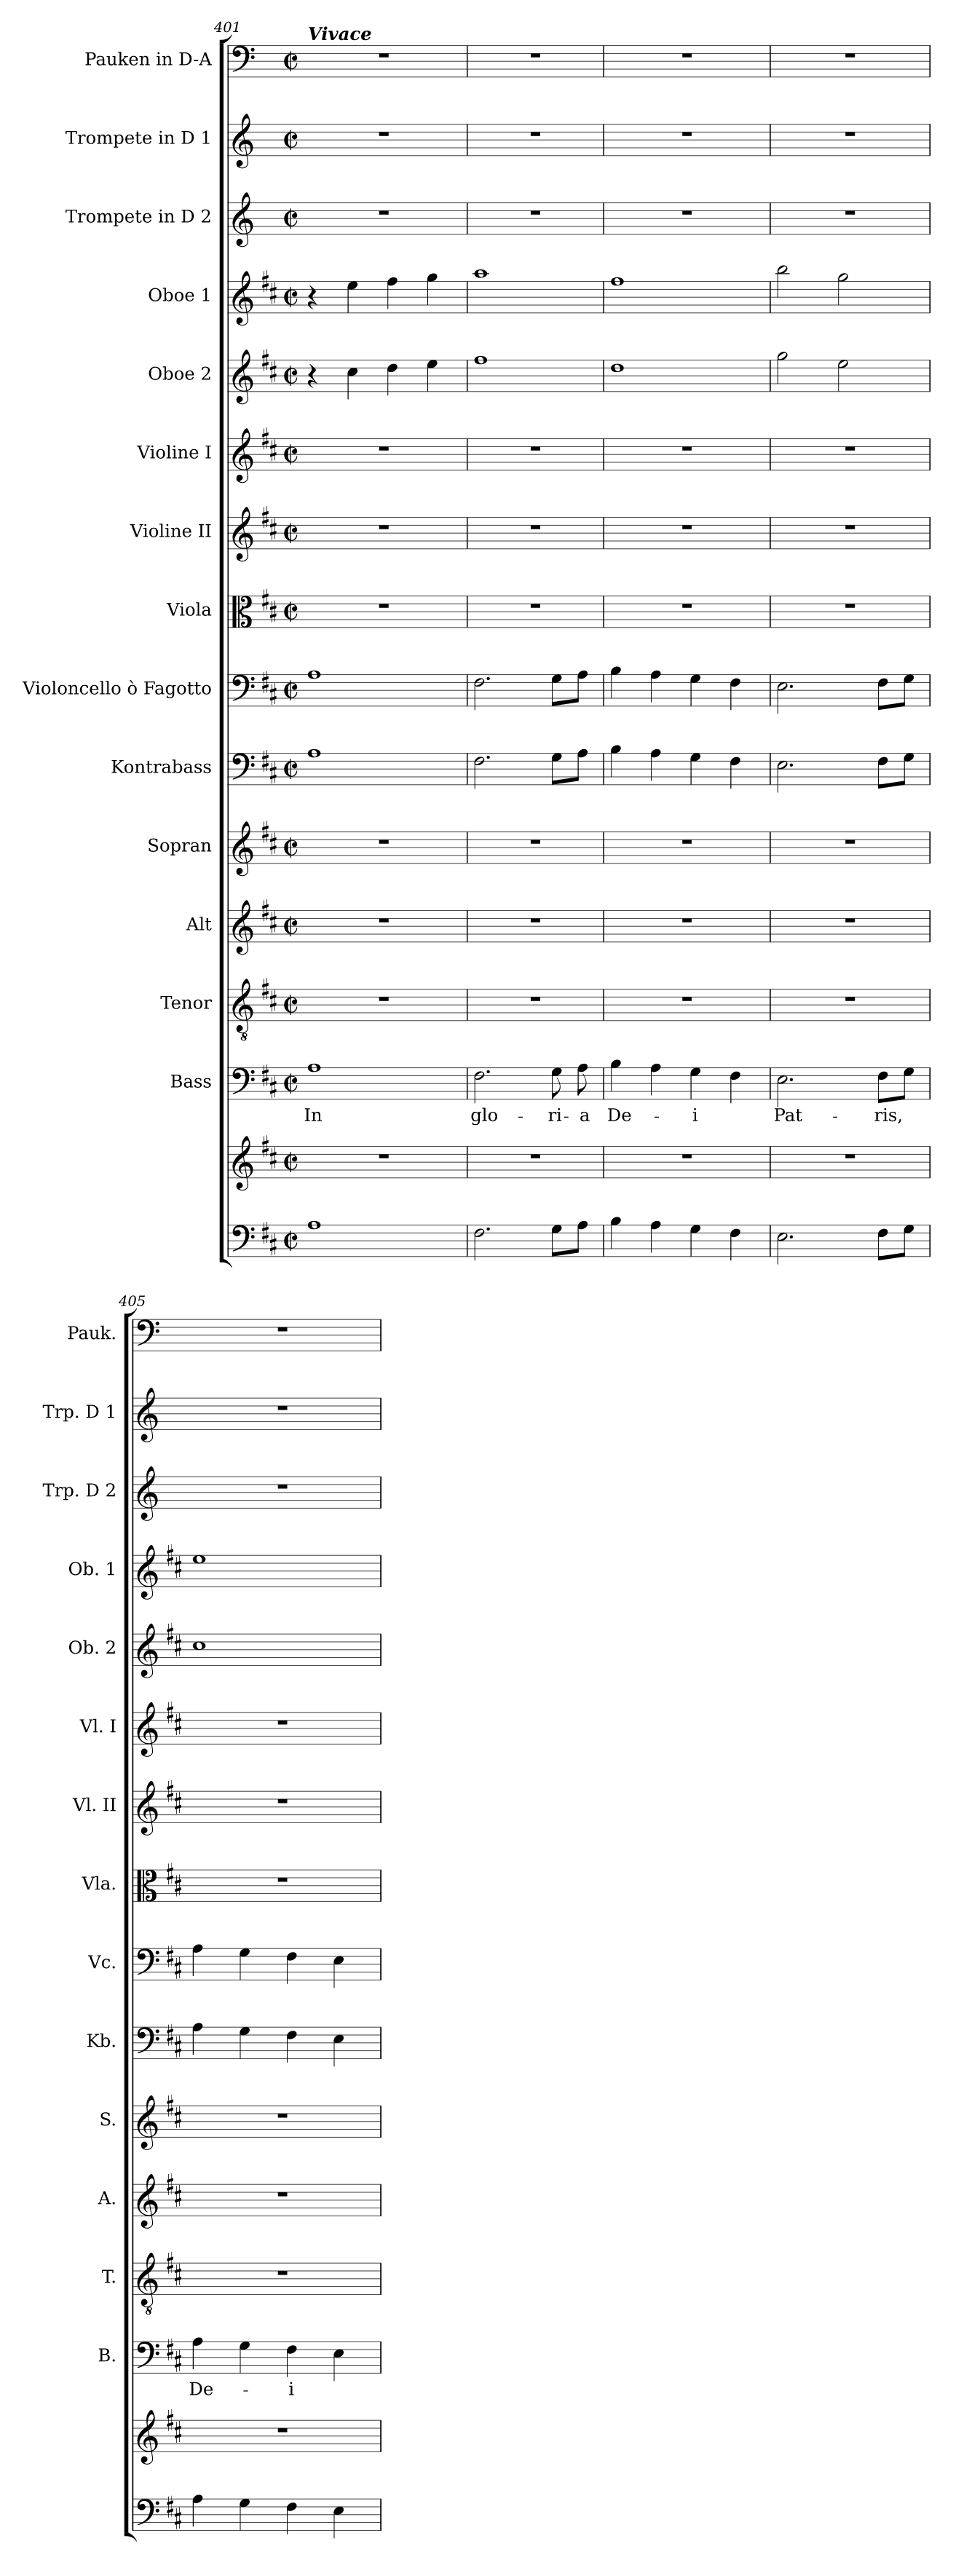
**kern	**kern	**kern	**text	**kern	**kern	**kern	**kern	**kern	**kern	**kern	**kern	**kern	**kern	**kern	**kern	**kern
*part15	*part15	*part14	*part14	*part13	*part12	*part11	*part10	*part9	*part8	*part7	*part6	*part5	*part4	*part3	*part2	*part1
*staff16	*staff15	*staff14	*staff14	*staff13	*staff12	*staff11	*staff10	*staff9	*staff8	*staff7	*staff6	*staff5	*staff4	*staff3	*staff2	*staff1
*	*	*I"Bass	*	*I"Tenor	*I"Alt	*I"Sopran	*I"Kontrabass	*I"Violoncello ò Fagotto	*I"Viola	*I"Violine II	*I"Violine I	*I"Oboe 2	*I"Oboe 1	*I"Trompete in D 2	*I"Trompete in D 1	*I"Pauken in D-A
*	*	*I'B.	*	*I'T.	*I'A.	*I'S.	*I'Kb.	*I'Vc.	*I'Vla.	*I'Vl. II	*I'Vl. I	*I'Ob. 2	*I'Ob. 1	*I'Trp. D 2	*I'Trp. D 1	*I'Pauk.
*clefF4	*clefG2	*clefF4	*	*clefGv2	*clefG2	*clefG2	*clefF4	*clefF4	*clefC3	*clefG2	*clefG2	*clefG2	*clefG2	*clefG2	*clefG2	*clefF4
*	*	*	*	*	*	*	*ITrd7c12	*	*	*	*	*	*	*ITrd-1c-2	*ITrd-1c-2	*ITrd-1c-2
*k[f#c#]	*k[f#c#]	*k[f#c#]	*	*k[f#c#]	*k[f#c#]	*k[f#c#]	*k[f#c#]	*k[f#c#]	*k[f#c#]	*k[f#c#]	*k[f#c#]	*k[f#c#]	*k[f#c#]	*k[f#c#]	*k[f#c#]	*k[f#c#]
*D:	*D:	*D:	*	*D:	*D:	*D:	*D:	*D:	*D:	*D:	*D:	*D:	*D:	*D:	*D:	*D:
*M2/2	*M2/2	*M2/2	*	*M2/2	*M2/2	*M2/2	*M2/2	*M2/2	*M2/2	*M2/2	*M2/2	*M2/2	*M2/2	*M2/2	*M2/2	*M2/2
*met(c|)	*met(c|)	*met(c|)	*	*met(c|)	*met(c|)	*met(c|)	*met(c|)	*met(c|)	*met(c|)	*met(c|)	*met(c|)	*met(c|)	*met(c|)	*met(c|)	*met(c|)	*met(c|)
=401	=401	=401	=401	=401	=401	=401	=401	=401	=401	=401	=401	=401	=401	=401	=401	=401
!	!	!	!	!	!	!	!	!	!	!	!	!	!	!	!	!LO:TX:a:Bi:t=Vivace
!	!	!	!LO:LY:b	!	!	!	!	!	!	!	!	!	!	!	!	!
1A	1r	1A	In	1r	1r	1r	1AA	1A	1r	1r	1r	4r	4r	1r	1r	1r
.	.	.	.	.	.	.	.	.	.	.	.	4cc#\	4ee\	.	.	.
.	.	.	.	.	.	.	.	.	.	.	.	4dd\	4ff#\	.	.	.
.	.	.	.	.	.	.	.	.	.	.	.	4ee\	4gg\	.	.	.
=402	=402	=402	=402	=402	=402	=402	=402	=402	=402	=402	=402	=402	=402	=402	=402	=402
!	!	!	!LO:LY:b	!	!	!	!	!	!	!	!	!	!	!	!	!
2.F#\	1r	2.F#\	glo-	1r	1r	1r	2.FF#\	2.F#\	1r	1r	1r	1ff#	1aa	1r	1r	1r
!	!	!	!LO:LY:b	!	!	!	!	!	!	!	!	!	!	!	!	!
8G\L	.	8G\	-ri-	.	.	.	8GG\L	8G\L	.	.	.	.	.	.	.	.
!	!	!	!LO:LY:b	!	!	!	!	!	!	!	!	!	!	!	!	!
8A\J	.	8A\	-a	.	.	.	8AA\J	8A\J	.	.	.	.	.	.	.	.
!!LO:PB:g=z
=403	=403	=403	=403	=403	=403	=403	=403	=403	=403	=403	=403	=403	=403	=403	=403	=403
!	!	!	!LO:LY:b	!	!	!	!	!	!	!	!	!	!	!	!	!
4B\	1r	4B\	De-	1r	1r	1r	4BB\	4B\	1r	1r	1r	1dd	1ff#	1r	1r	1r
4A\	.	4A\	.	.	.	.	4AA\	4A\	.	.	.	.	.	.	.	.
!	!	!	!LO:LY:b	!	!	!	!	!	!	!	!	!	!	!	!	!
4G\	.	4G\	-i	.	.	.	4GG\	4G\	.	.	.	.	.	.	.	.
4F#\	.	4F#\	.	.	.	.	4FF#\	4F#\	.	.	.	.	.	.	.	.
=404	=404	=404	=404	=404	=404	=404	=404	=404	=404	=404	=404	=404	=404	=404	=404	=404
!	!	!	!LO:LY:b	!	!	!	!	!	!	!	!	!	!	!	!	!
2.E\	1r	2.E\	Pat-	1r	1r	1r	2.EE\	2.E\	1r	1r	1r	2gg\	2bb\	1r	1r	1r
.	.	.	.	.	.	.	.	.	.	.	.	2ee\	2gg\	.	.	.
!	!	!	!LO:LY:b	!	!	!	!	!	!	!	!	!	!	!	!	!
8F#\L	.	8F#\L	-ris,	.	.	.	8FF#\L	8F#\L	.	.	.	.	.	.	.	.
8G\J	.	8G\J	.	.	.	.	8GG\J	8G\J	.	.	.	.	.	.	.	.
=405	=405	=405	=405	=405	=405	=405	=405	=405	=405	=405	=405	=405	=405	=405	=405	=405
!	!	!	!LO:LY:b	!	!	!	!	!	!	!	!	!	!	!	!	!
4A\	1r	4A\	De-	1r	1r	1r	4AA\	4A\	1r	1r	1r	1cc#	1ee	1r	1r	1r
4G\	.	4G\	.	.	.	.	4GG\	4G\	.	.	.	.	.	.	.	.
!	!	!	!LO:LY:b	!	!	!	!	!	!	!	!	!	!	!	!	!
4F#\	.	4F#\	-i	.	.	.	4FF#\	4F#\	.	.	.	.	.	.	.	.
4E\	.	4E\	.	.	.	.	4EE\	4E\	.	.	.	.	.	.	.	.
=	=	=	=	=	=	=	=	=	=	=	=	=	=	=	=	=
*-	*-	*-	*-	*-	*-	*-	*-	*-	*-	*-	*-	*-	*-	*-	*-	*-
